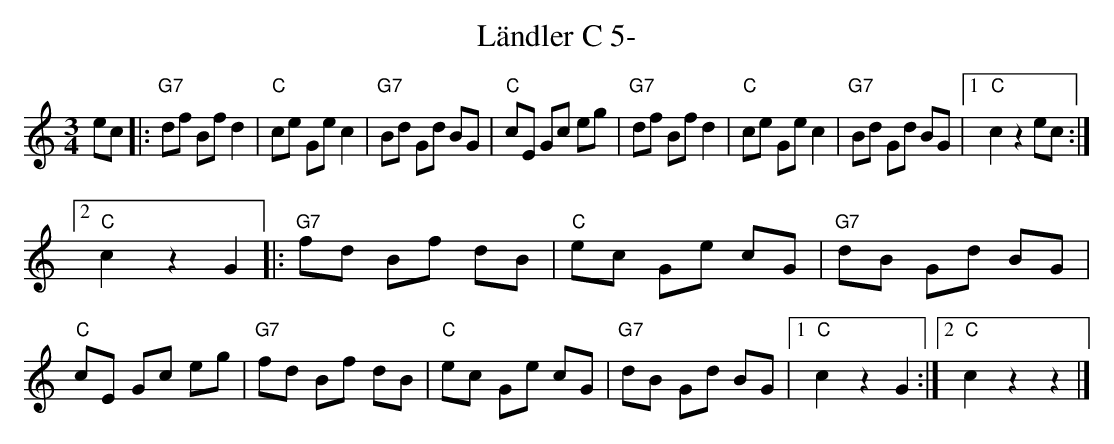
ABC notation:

X:1
T:Ländler C 5-
M:3/4
L:1/8
K:Cmaj
ec |: "G7"df Bf d2 | "C"ce Ge c2 | "G7"Bd Gd BG | "C"cE Gc eg | "G7"df Bf d2 | "C"ce Ge c2 | "G7"Bd Gd BG |1 "C"c2 z2 ec :|2
"C"c2z2G2 |: "" "G7"fd Bf dB | "C"ec Ge cG | "G7"dB Gd BG | "C"cE Gc eg | "G7"fd Bf dB | "C"ec Ge cG | "G7"dB Gd BG |1 "C"c2z2G2 :|2 "C"c2z2z2 |]
